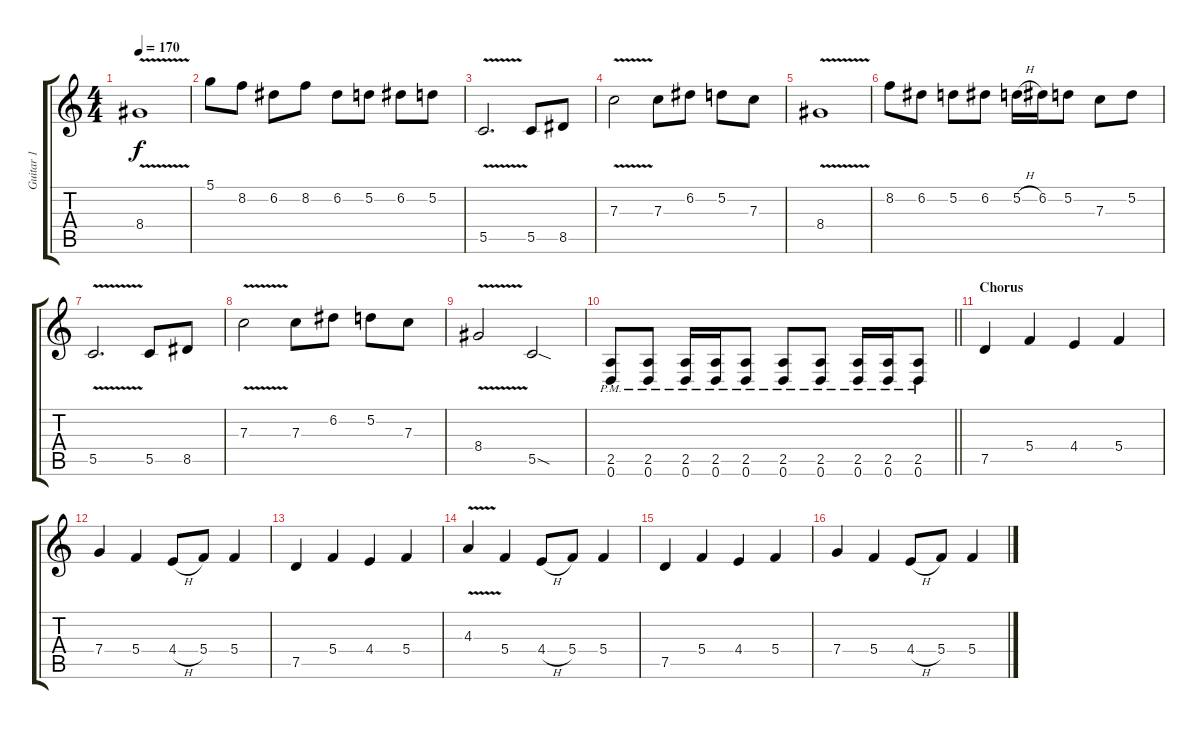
\track ("Guitar 1" "Guitar 1") {instrument distortionguitar}
\staff {score tabs}
\tuning (D4 A3 F3 C3 G2 D2) {hide}
\ts (4 4)
\tempo 170
\clef g2
\ks c
8.4{v}.1{dy f} |
5.1.8 8.2.8 6.2.8 8.2.8 6.2.8 5.2.8 6.2.8 5.2.8 |
5.5{v}.2{d} 5.5.8 8.5.8 |
7.3{v}.2 7.3.8 6.2.8 5.2.8 7.3.8 |
8.4{v}.1 |
8.2.8 6.2.8 5.2.8 6.2.8 5.2{h}.16 6.2.16 5.2.8 7.3.8 5.2.8 |
5.5{v}.2{d} 5.5.8 8.5.8 |
7.3{v}.2 7.3.8 6.2.8 5.2.8 7.3.8 |
8.4{v}.2 5.5{sod}.2 |
\barLineRight lightlight
(2.5{pm} 0.6{pm}).8 (2.5{pm} 0.6{pm}).8 (2.5{pm} 0.6{pm}).16 (2.5{pm} 0.6{pm}).16 (2.5{pm} 0.6{pm}).8 (2.5{pm} 0.6{pm}).8 (2.5{pm} 0.6{pm}).8 (2.5{pm} 0.6{pm}).16 (2.5{pm} 0.6{pm}).16 (2.5{pm} 0.6{pm}).8 |
\section ("" "Chorus")
7.5.4 5.4.4 4.4.4 5.4.4 |
7.4.4 5.4.4 4.4{h}.8 5.4.8 5.4.4 |
7.5.4 5.4.4 4.4.4 5.4.4 |
4.3{v}.4 5.4.4 4.4{h}.8 5.4.8 5.4.4 |
7.5.4 5.4.4 4.4.4 5.4.4 |
7.4.4 5.4.4 4.4{h}.8 5.4.8 5.4.4
